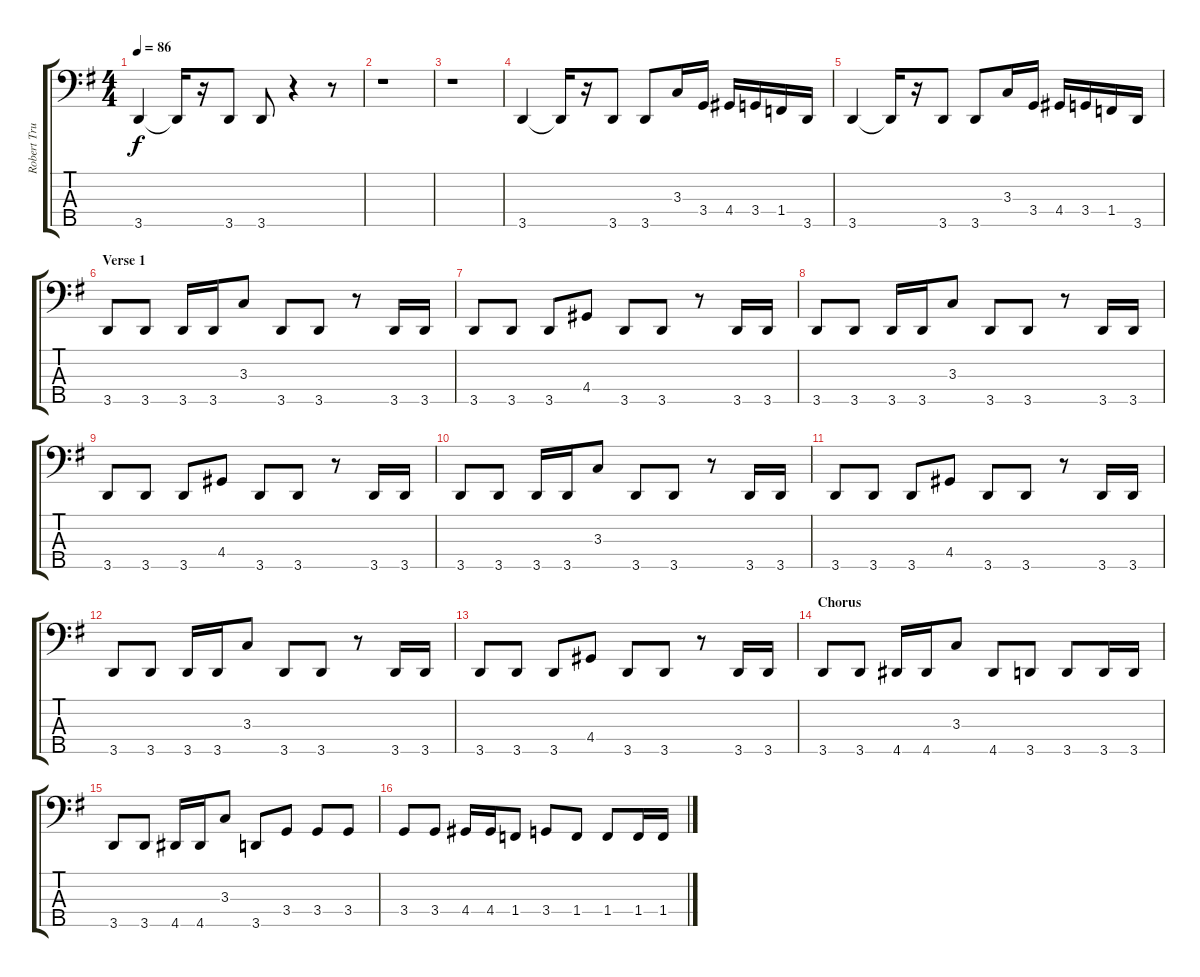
\track ("Robert Trujillo" "Robert Tru") {instrument electricbassfinger}
\staff {score tabs}
\tuning (G2 D2 A1 E1 B0) {hide}
\ts (4 4)
\tempo 86
\clef f4
\ks g
3.5.4{dy f} 3.5{t}.16 r.16 3.5.8 3.5.8 r.4 r.8 |
r.1 |
r.1 |
3.5.4 3.5{t}.16 r.16 3.5.8 3.5.8 3.3.16 3.4.16 4.4.16 3.4.16 1.4.16 3.5.16 |
3.5.4 3.5{t}.16 r.16 3.5.8 3.5.8 3.3.16 3.4.16 4.4.16 3.4.16 1.4.16 3.5.16 |
\section ("" "Verse 1")
3.5.8 3.5.8 3.5.16 3.5.16 3.3.8 3.5.8 3.5.8 r.8 3.5.16 3.5.16 |
3.5.8 3.5.8 3.5.8 4.4.8 3.5.8 3.5.8 r.8 3.5.16 3.5.16 |
3.5.8 3.5.8 3.5.16 3.5.16 3.3.8 3.5.8 3.5.8 r.8 3.5.16 3.5.16 |
3.5.8 3.5.8 3.5.8 4.4.8 3.5.8 3.5.8 r.8 3.5.16 3.5.16 |
3.5.8 3.5.8 3.5.16 3.5.16 3.3.8 3.5.8 3.5.8 r.8 3.5.16 3.5.16 |
3.5.8 3.5.8 3.5.8 4.4.8 3.5.8 3.5.8 r.8 3.5.16 3.5.16 |
3.5.8 3.5.8 3.5.16 3.5.16 3.3.8 3.5.8 3.5.8 r.8 3.5.16 3.5.16 |
3.5.8 3.5.8 3.5.8 4.4.8 3.5.8 3.5.8 r.8 3.5.16 3.5.16 |
\section ("" "Chorus")
3.5.8 3.5.8 4.5.16 4.5.16 3.3.8 4.5.8 3.5.8 3.5.8 3.5.16 3.5.16 |
3.5.8 3.5.8 4.5.16 4.5.16 3.3.8 3.5.8 3.4.8 3.4.8 3.4.8 |
3.4.8 3.4.8 4.4.16 4.4.16 1.4.8 3.4.8 1.4.8 1.4.8 1.4.16 1.4.16
